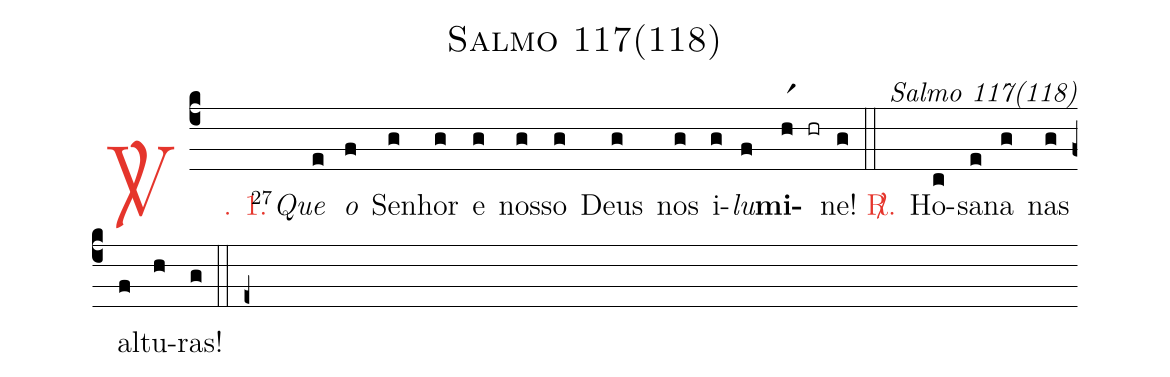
name: Salmo 117(118);
commentary: Salmo 117(118);
%%
(c4)

<c><sp>V/</sp>. 1.</c>() <v>\VSup{27}</v><i>Que</i>(e) <i>o</i>(f) Se(g)nhor(g) e(g) nos(g)so(g) Deus(g) nos(g) i(g)<i>lu</i>(f)<b>mi</b>(hr1 hr)ne!(g)

(::)

<nlba><c><sp>R/</sp>.</c>() Ho</nlba>(c)sa(e)na(g) nas(g) al(f)tu(h)ras!(g)

(::)

(e+)
